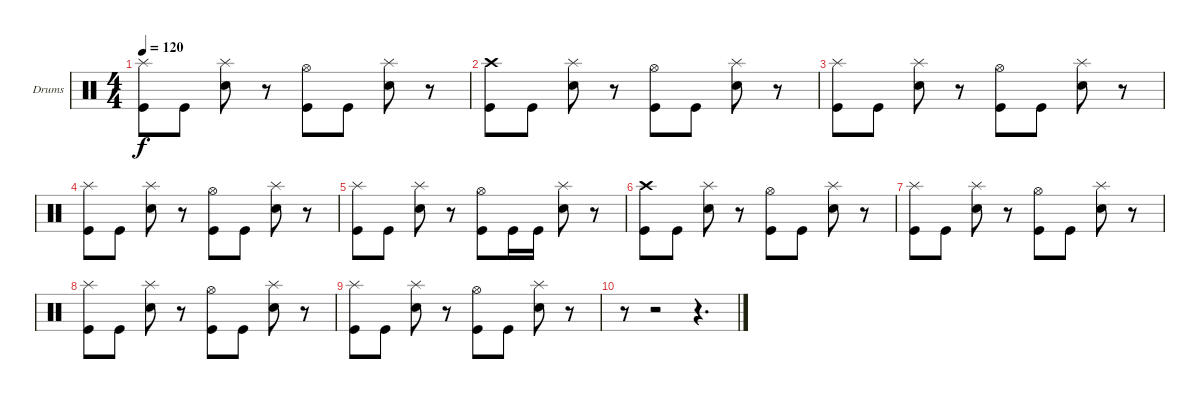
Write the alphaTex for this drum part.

\defaultSystemsLayout 4
\bracketExtendMode groupsimilarinstruments
\firstSystemTrackNameOrientation horizontal
\otherSystemsTrackNameOrientation horizontal
\track ("The Rev" "Drums") {instrument percussion}
\staff {score}
\articulation defaults
\ts (4 4)
\tempo 120
\clef neutral
\scale
0.333333
\ks c
("Splash (hit)" "Kick (hit)").8{dy f} "Kick (hit)".8 ("Splash (hit)" "Snare (hit) 2").8 r.8 ("Hi-Hat (open)" "Kick (hit)").8 "Kick (hit)".8 ("Splash (hit)" "Snare (hit) 2").8 r.8 |
\scale
0.333333 ("Crash high (hit)" "Kick (hit)").8 "Kick (hit)".8 ("Splash (hit)" "Snare (hit) 2").8 r.8 ("Hi-Hat (open)" "Kick (hit)").8 "Kick (hit)".8 ("Splash (hit)" "Snare (hit) 2").8 r.8 |
\scale
0.333333 ("Splash (hit)" "Kick (hit)").8 "Kick (hit)".8 ("Splash (hit)" "Snare (hit) 2").8 r.8 ("Hi-Hat (open)" "Kick (hit)").8 "Kick (hit)".8 ("Splash (hit)" "Snare (hit) 2").8 r.8 |
\scale
0.333333 ("Splash (hit)" "Kick (hit)").8 "Kick (hit)".8 ("Splash (hit)" "Snare (hit) 2").8 r.8 ("Hi-Hat (open)" "Kick (hit)").8 "Kick (hit)".8 ("Splash (hit)" "Snare (hit) 2").8 r.8 |
\scale
0.333333 ("Splash (hit)" "Kick (hit)").8 "Kick (hit)".8 ("Splash (hit)" "Snare (hit) 2").8 r.8 ("Hi-Hat (open)" "Kick (hit)").8 "Kick (hit)".16 "Kick (hit)".16 ("Splash (hit)" "Snare (hit) 2").8 r.8 |
\scale
0.333333 ("Crash high (hit)" "Kick (hit)").8 "Kick (hit)".8 ("Splash (hit)" "Snare (hit) 2").8 r.8 ("Hi-Hat (open)" "Kick (hit)").8 "Kick (hit)".8 ("Splash (hit)" "Snare (hit) 2").8 r.8 |
\scale
0.333333 ("Splash (hit)" "Kick (hit)").8 "Kick (hit)".8 ("Splash (hit)" "Snare (hit) 2").8 r.8 ("Hi-Hat (open)" "Kick (hit)").8 "Kick (hit)".8 ("Splash (hit)" "Snare (hit) 2").8 r.8 |
\scale
0.333333 ("Splash (hit)" "Kick (hit)").8 "Kick (hit)".8 ("Splash (hit)" "Snare (hit) 2").8 r.8 ("Hi-Hat (open)" "Kick (hit)").8 "Kick (hit)".8 ("Splash (hit)" "Snare (hit) 2").8 r.8 |
\scale
0.333333 ("Splash (hit)" "Kick (hit)").8 "Kick (hit)".8 ("Splash (hit)" "Snare (hit) 2").8 r.8 ("Hi-Hat (open)" "Kick (hit)").8 "Kick (hit)".8 ("Splash (hit)" "Snare (hit) 2").8 r.8 |
r.8 r.2 r.4{d}
